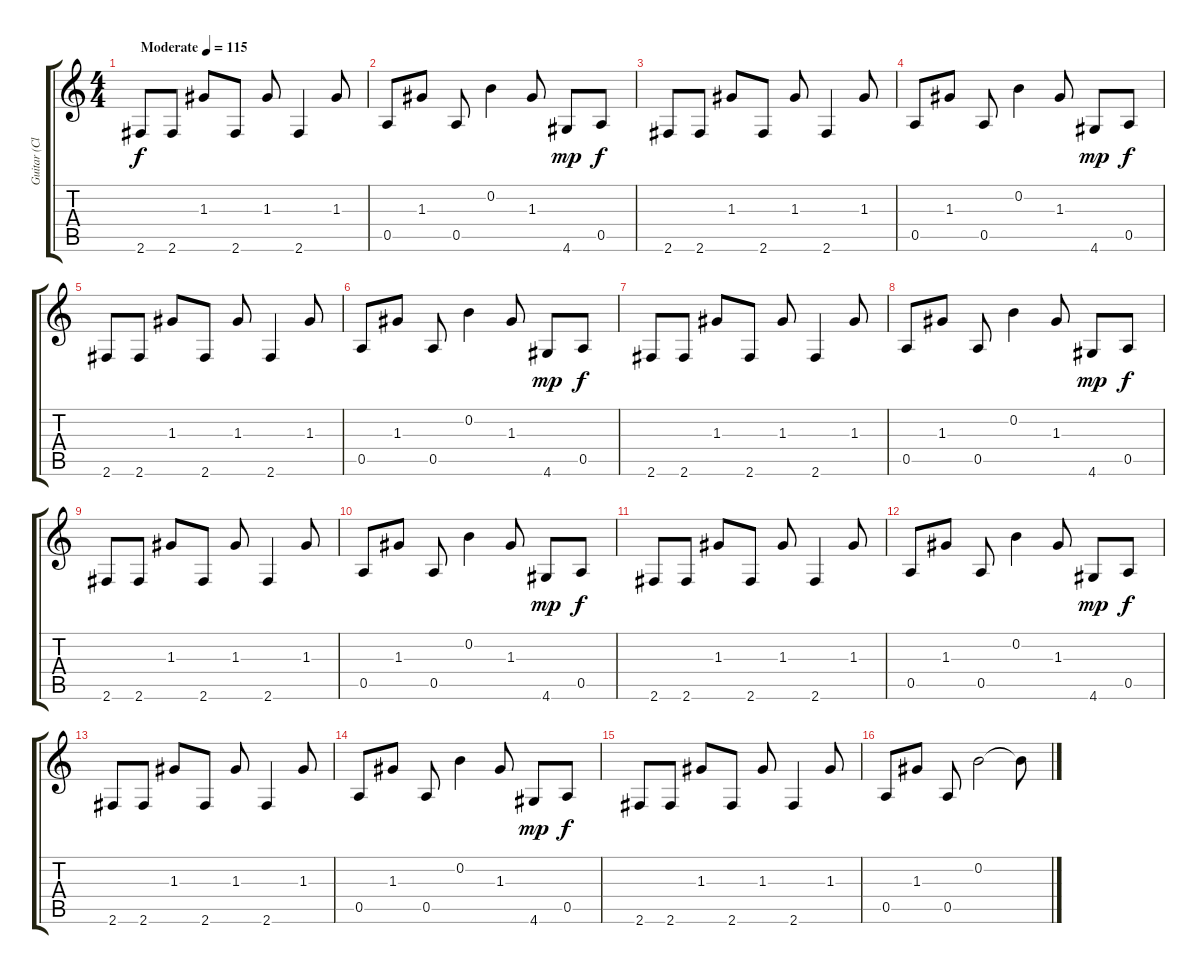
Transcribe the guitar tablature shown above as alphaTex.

\track ("Guitar (Clean)" "Guitar (Cl") {instrument electricguitarclean}
\staff {score tabs}
\tuning (E4 B3 G3 D3 A2 E2) {hide}
\ts (4 4)
\tempo (115 "Moderate")
\clef g2
\ks c
2.6.8{dy f instrument electricguitarclean} 2.6.8 1.3.8 2.6.8 1.3.8 2.6.4 1.3.8 |
0.5.8 1.3.8 0.5.8 0.2.4 1.3.8 4.6.8{dy mp} 0.5.8{dy f} |
2.6.8 2.6.8 1.3.8 2.6.8 1.3.8 2.6.4 1.3.8 |
0.5.8 1.3.8 0.5.8 0.2.4 1.3.8 4.6.8{dy mp} 0.5.8{dy f} |
2.6.8 2.6.8 1.3.8 2.6.8 1.3.8 2.6.4 1.3.8 |
0.5.8 1.3.8 0.5.8 0.2.4 1.3.8 4.6.8{dy mp} 0.5.8{dy f} |
2.6.8 2.6.8 1.3.8 2.6.8 1.3.8 2.6.4 1.3.8 |
0.5.8 1.3.8 0.5.8 0.2.4 1.3.8 4.6.8{dy mp} 0.5.8{dy f} |
2.6.8 2.6.8 1.3.8 2.6.8 1.3.8 2.6.4 1.3.8 |
0.5.8 1.3.8 0.5.8 0.2.4 1.3.8 4.6.8{dy mp} 0.5.8{dy f} |
2.6.8 2.6.8 1.3.8 2.6.8 1.3.8 2.6.4 1.3.8 |
0.5.8 1.3.8 0.5.8 0.2.4 1.3.8 4.6.8{dy mp} 0.5.8{dy f} |
2.6.8 2.6.8 1.3.8 2.6.8 1.3.8 2.6.4 1.3.8 |
0.5.8 1.3.8 0.5.8 0.2.4 1.3.8 4.6.8{dy mp} 0.5.8{dy f} |
2.6.8 2.6.8 1.3.8 2.6.8 1.3.8 2.6.4 1.3.8 |
0.5.8 1.3.8 0.5.8 0.2.2 0.2{t}.8
